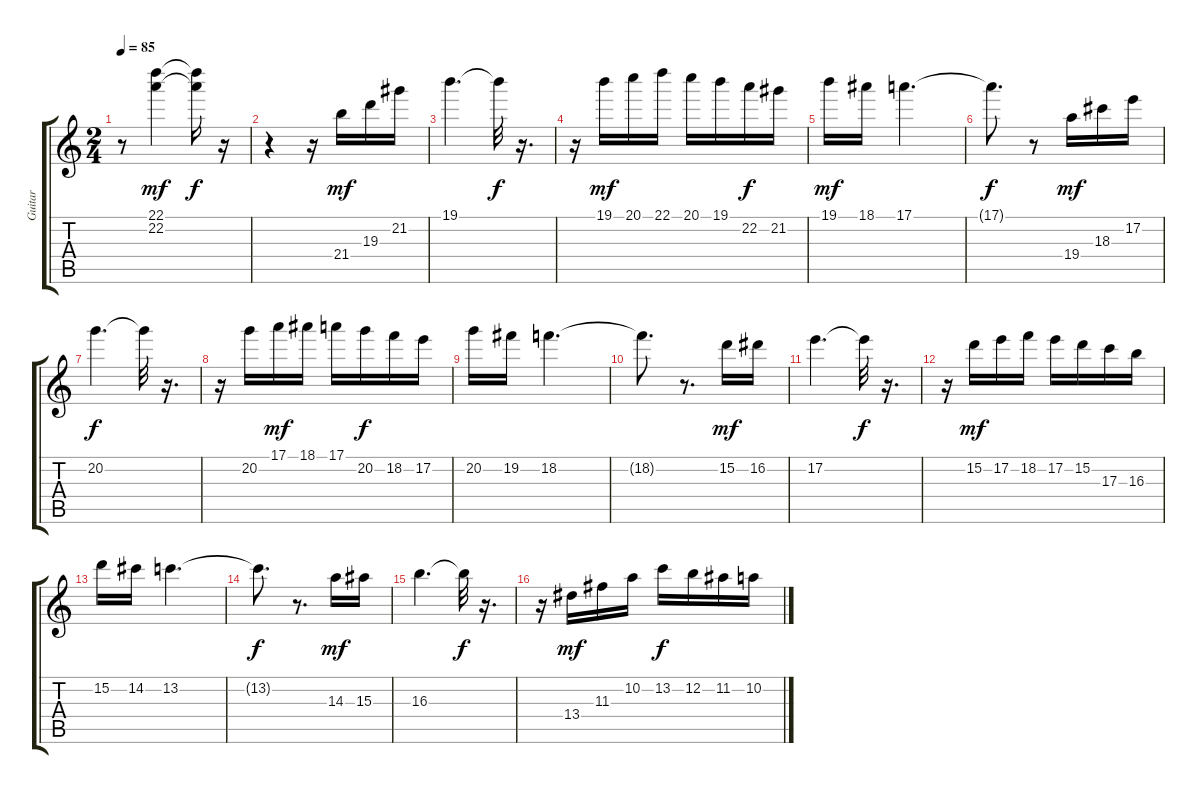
\track ("Guitar" "Guitar") {instrument overdrivenguitar}
\staff {score tabs}
\tuning (E4 B3 G3 D3 A2 E2) {hide}
\ts (2 4)
\tempo 85
\clef g2
\ks c
r.8{dy mf} (22.1 22.2).4 (22.1{t} 22.2{t}).16{dy f} r.16 |
r.4 r.16 21.4.16{dy mf} 19.3.16 21.2.16 |
19.1.4{d} 19.1{t}.32{dy f} r.16{d} |
r.16 19.1.16{dy mf} 20.1.16 22.1.16 20.1.16 19.1.16 22.2.16{dy f} 21.2.16 |
19.1.16{dy mf} 18.1.16 17.1.4{d} |
17.1{t}.8{d dy f} r.8 19.4.16{dy mf} 18.3.16 17.2.16 |
20.2.4{d dy f} 20.2{t}.32 r.16{d} |
r.16 20.2.16 17.1.16{dy mf} 18.1.16 17.1.16 20.2.16{dy f} 18.2.16 17.2.16 |
20.2.16 19.2.16 18.2.4{d} |
18.2{t}.8{d} r.8{d} 15.2.16{dy mf} 16.2.16 |
17.2.4{d} 17.2{t}.32{dy f} r.16{d} |
r.16 15.2.16{dy mf} 17.2.16 18.2.16 17.2.16 15.2.16 17.3.16 16.3.16 |
15.2.16 14.2.16 13.2.4{d} |
13.2{t}.8{d dy f} r.8{d} 14.3.16{dy mf} 15.3.16 |
16.3.4{d} 16.3{t}.32{dy f} r.16{d} |
r.16 13.4.16{dy mf} 11.3.16 10.2.16 13.2.16{dy f} 12.2.16 11.2.16 10.2.16
